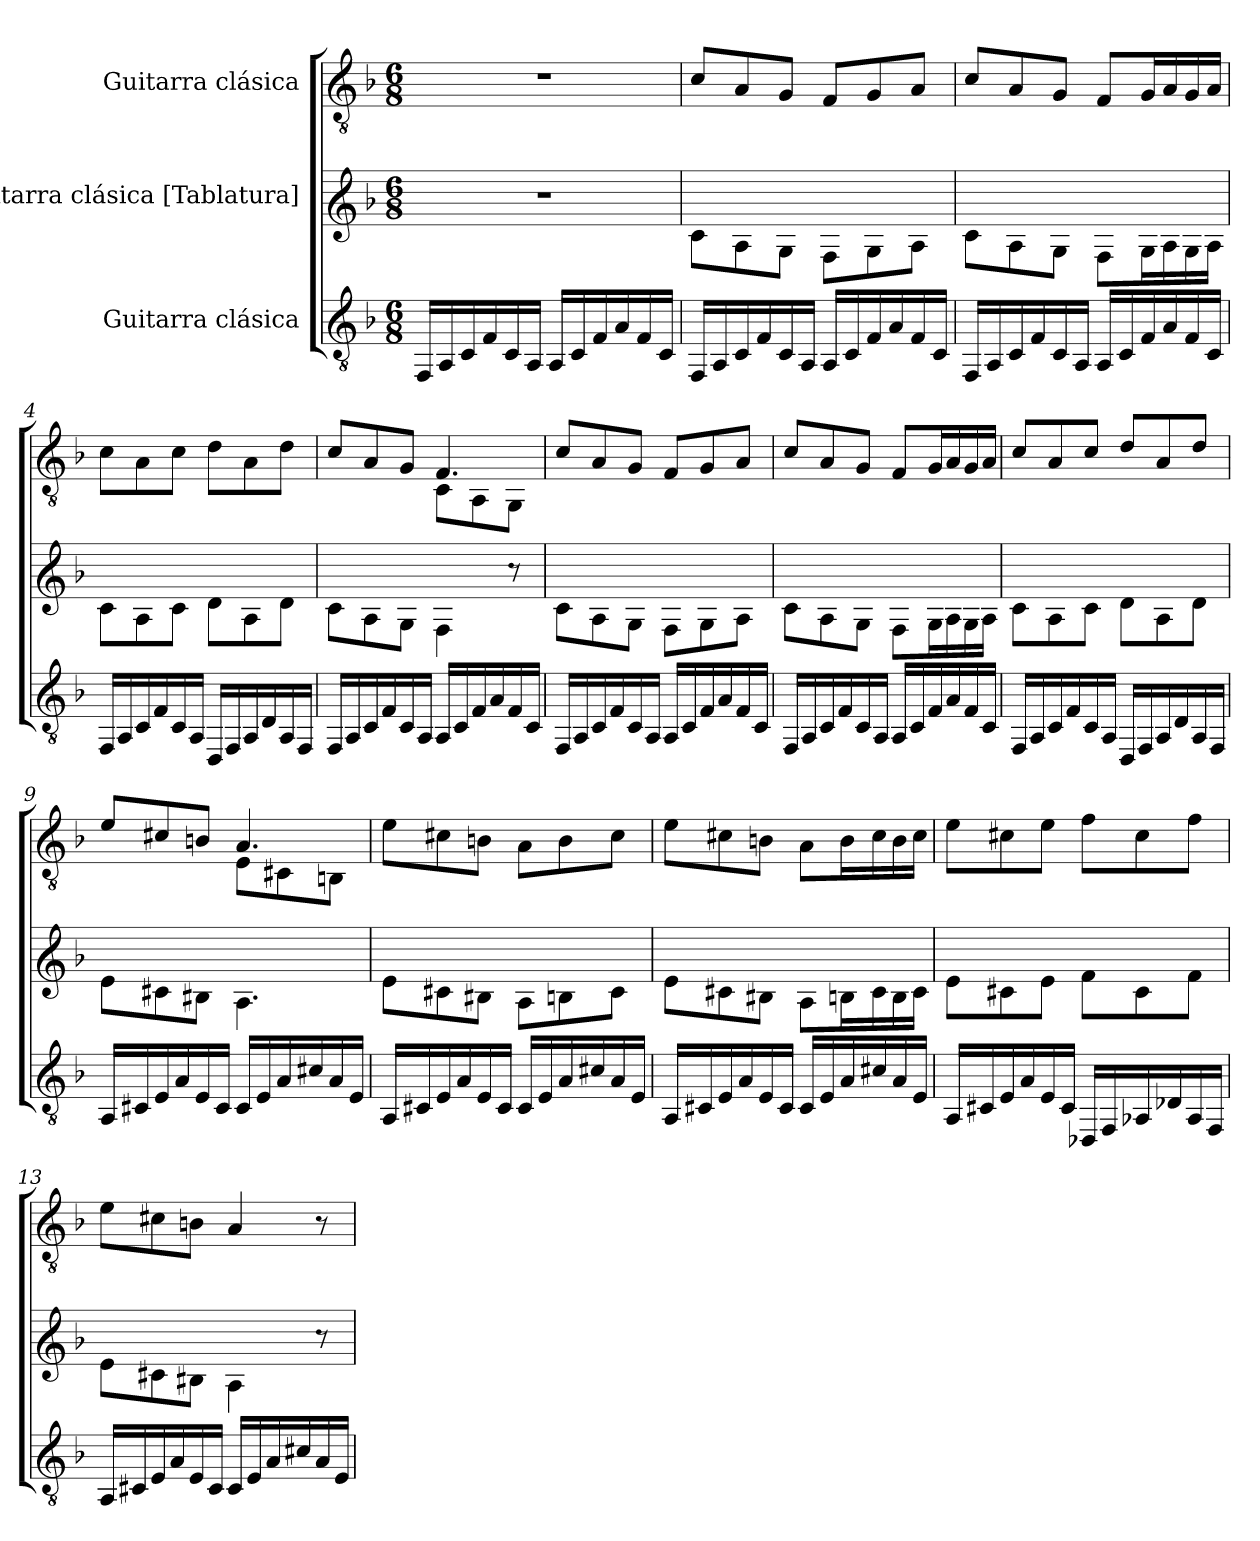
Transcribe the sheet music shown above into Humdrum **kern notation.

**kern	**kern	**kern
*part3	*part2	*part1
*staff3	*staff2	*staff1
*I"Guitarra clásica	*I"Guitarra clásica [Tablatura]	*I"Guitarra clásica
*	*stria6	*
*clefGv2	*	*clefGv2
*k[b-]	*k[b-]	*k[b-]
*M6/8	*M6/8	*M6/8
*MM53	*MM53	*MM53
=1	=1	=1
16FF/LL	2.r	2.r
16AA/	.	.
16C/	.	.
16F/	.	.
16C/	.	.
16AA/JJ	.	.
16AA/LL	.	.
16C/	.	.
16F/	.	.
16A/	.	.
16F/	.	.
16C/JJ	.	.
=2	=2	=2
16FF/LL	8c\L	8c/L
16AA/	.	.
16C/	8A\	8A/
16F/	.	.
16C/	8G\J	8G/J
16AA/JJ	.	.
16AA/LL	8F\L	8F/L
16C/	.	.
16F/	8G\	8G/
16A/	.	.
16F/	8A\J	8A/J
16C/JJ	.	.
=3	=3	=3
16FF/LL	8c\L	8c/L
16AA/	.	.
16C/	8A\	8A/
16F/	.	.
16C/	8G\J	8G/J
16AA/JJ	.	.
16AA/LL	8F\L	8F/L
16C/	.	.
16F/	16G\L	16G/L
16A/	16A\	16A/
16F/	16G\	16G/
16C/JJ	16A\JJ	16A/JJ
!!LO:LB:g=z
=4	=4	=4
16FF/LL	8c\L	8c\L
16AA/	.	.
16C/	8A\	8A\
16F/	.	.
16C/	8c\J	8c\J
16AA/JJ	.	.
16DD/LL	8d\L	8d\L
16FF/	.	.
16AA/	8A\	8A\
16D/	.	.
16AA/	8d\J	8d\J
16FF/JJ	.	.
=5	=5	=5
*	*	*^
16FF/LL	8c\L	8c/L	4.ryy
16AA/	.	.	.
16C/	8A\	8A/	.
16F/	.	.	.
16C/	8G\J	8G/J	.
16AA/JJ	.	.	.
16AA/LL	4F\	4.F/	8C\L
16C/	.	.	.
16F/	.	.	8AA\
16A/	.	.	.
16F/	8r	.	8GG\J
16C/JJ	.	.	.
*	*	*v	*v
=6	=6	=6
16FF/LL	8c\L	8c/L
16AA/	.	.
16C/	8A\	8A/
16F/	.	.
16C/	8G\J	8G/J
16AA/JJ	.	.
16AA/LL	8F\L	8F/L
16C/	.	.
16F/	8G\	8G/
16A/	.	.
16F/	8A\J	8A/J
16C/JJ	.	.
!!LO:LB:g=z
=7	=7	=7
16FF/LL	8c\L	8c/L
16AA/	.	.
16C/	8A\	8A/
16F/	.	.
16C/	8G\J	8G/J
16AA/JJ	.	.
16AA/LL	8F\L	8F/L
16C/	.	.
16F/	16G\L	16G/L
16A/	16A\	16A/
16F/	16G\	16G/
16C/JJ	16A\JJ	16A/JJ
=8	=8	=8
16FF/LL	8c\L	8c/L
16AA/	.	.
16C/	8A\	8A/
16F/	.	.
16C/	8c\J	8c/J
16AA/JJ	.	.
16DD/LL	8d\L	8d/L
16FF/	.	.
16AA/	8A\	8A/
16D/	.	.
16AA/	8d\J	8d/J
16FF/JJ	.	.
=9	=9	=9
*	*	*^
16AA/LL	8e\L	8e/L	4.ryy
16C#X/	.	.	.
16E/	8c#X\	8c#X/	.
16A/	.	.	.
16E/	8B#X\J	8Bn/J	.
16C#/JJ	.	.	.
16C#/LL	4.A\	4.A/	8E\L
16E/	.	.	.
16A/	.	.	8C#X\
16c#X/	.	.	.
16A/	.	.	8BBn\J
16E/JJ	.	.	.
*	*	*v	*v
!!LO:PB:g=z
=10	=10	=10
16AA/LL	8e\L	8e\L
16C#X/	.	.
16E/	8c#X\	8c#X\
16A/	.	.
16E/	8B#X\J	8Bn\J
16C#/JJ	.	.
16C#/LL	8A\L	8A\L
16E/	.	.
16A/	8B\	8B\
16c#X/	.	.
16A/	8c#\J	8c#\J
16E/JJ	.	.
=11	=11	=11
16AA/LL	8e\L	8e\L
16C#X/	.	.
16E/	8c#X\	8c#X\
16A/	.	.
16E/	8B#X\J	8Bn\J
16C#/JJ	.	.
16C#/LL	8A\L	8A\L
16E/	.	.
16A/	16B\L	16B\L
16c#X/	16c#\	16c#\
16A/	16B\	16B\
16E/JJ	16c#\JJ	16c#\JJ
=12	=12	=12
16AA/LL	8e\L	8e\L
16C#X/	.	.
16E/	8c#X\	8c#X\
16A/	.	.
16E/	8e\J	8e\J
16C#/JJ	.	.
16DD-X/LL	8f\L	8f\L
16FF/	.	.
16AA-X/	8c#\	8c#\
16D-X/	.	.
16AA-/	8f\J	8f\J
16FF/JJ	.	.
!!LO:LB:g=z
=13	=13	=13
16AA/LL	8e\L	8e\L
16C#X/	.	.
16E/	8c#X\	8c#X\
16A/	.	.
16E/	8B#X\J	8Bn\J
16C#/JJ	.	.
16C#/LL	4A\	4A/
16E/	.	.
16A/	.	.
16c#X/	.	.
16A/	8r	8r
16E/JJ	.	.
=	=	=
*-	*-	*-
